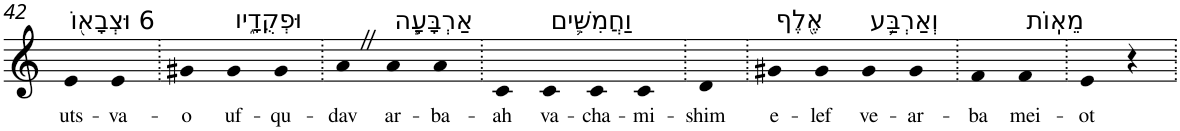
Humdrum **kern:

**kern	**text
*part1	*part1
*staff1	*staff1
*I"Piano	*
*I'Pno	*
!!LO:PB:g=z
*clefG2	*
*k[]	*
=42	=42
!LO:TX:a:t=6 וּצְבָא֖וֹ	!
!	!LO:LY:b
4e	uts-
!	!LO:LY:b
4e	-va-
=43.	=43.
!	!LO:LY:b
4g#X	-o
!LO:TX:a:t=וּפְקֻדָ֑יו	!
!	!LO:LY:b
4g#	uf-
!	!LO:LY:b
4g#	-qu-
=44.	=44.
!	!LO:LY:b
4aZ	-dav
!LO:TX:a:t=אַרְבָּעָ֧ה	!
!	!LO:LY:b
4a	ar-
!	!LO:LY:b
4a	-ba-
=45.	=45.
!	!LO:LY:b
4c	-ah
!LO:TX:a:t=וַחֲמִשִּׁ֛ים	!
!	!LO:LY:b
4c	va-
!	!LO:LY:b
4c	-cha-
!	!LO:LY:b
4c	-mi-
=46.	=46.
!	!LO:LY:b
4d	-shim
=47.	=47.
!LO:TX:a:t=אֶ֖לֶף	!
!	!LO:LY:b
4g#X	e-
!	!LO:LY:b
4g#	-lef
!LO:TX:a:t=וְאַרְבַּ֥ע	!
!	!LO:LY:b
4g#	ve-
!	!LO:LY:b
4g#	-ar-
=48.	=48.
!	!LO:LY:b
4f	-ba
!LO:TX:a:t=מֵאֽוֹת	!
!	!LO:LY:b
4f	mei-
=49.	=49.
!	!LO:LY:b
4e	-ot
4r	.
=.	=.
*-	*-
